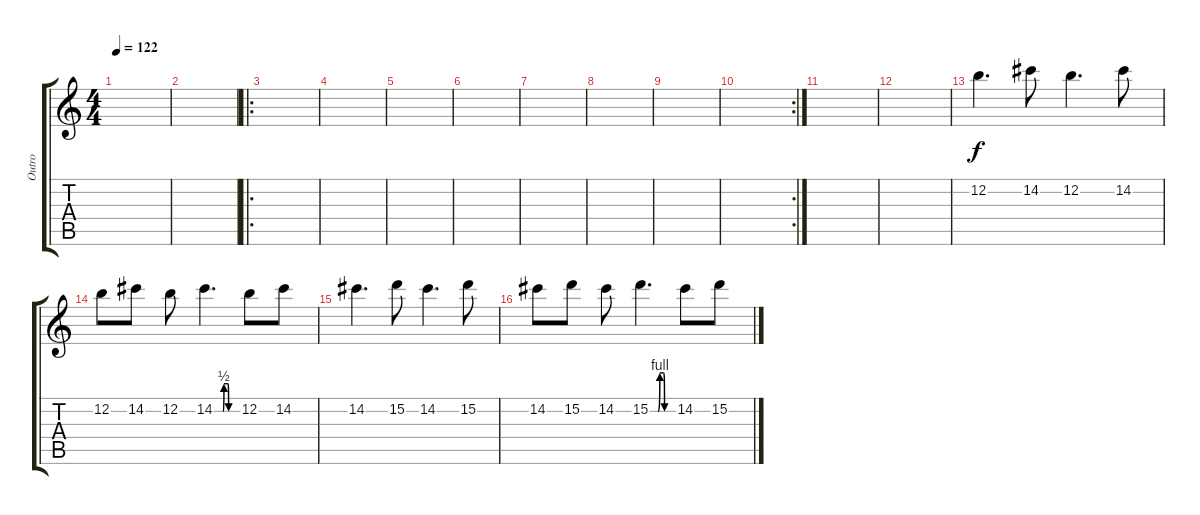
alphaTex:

\track ("Outro " "Outro ") {instrument distortionguitar}
\staff {score tabs}
\tuning (E4 B3 G3 D3 A2 E2) {hide}
\ts (4 4)
\tempo 122
\clef g2
\ks c
|
|
\ro
|
|
|
|
|
|
|
\rc 2
|
|
|
12.2.4{d} 14.2.8 12.2.4{d} 14.2.8 |
12.2.8 14.2.8 12.2.8 14.2{be (custom 0 0 10 0 15 0 20 0 22 0 25 2 30 2 35 2 37 0 60 0)}.4{d} 12.2.8 14.2.8 |
14.2.4{d instrument distortionguitar} 15.2.8 14.2.4{d} 15.2.8 |
14.2.8 15.2.8 14.2.8 15.2{be (custom 0 0 10 0 15 0 20 0 25 4 30 4 35 4 37 0 60 0)}.4{d} 14.2.8 15.2.8
